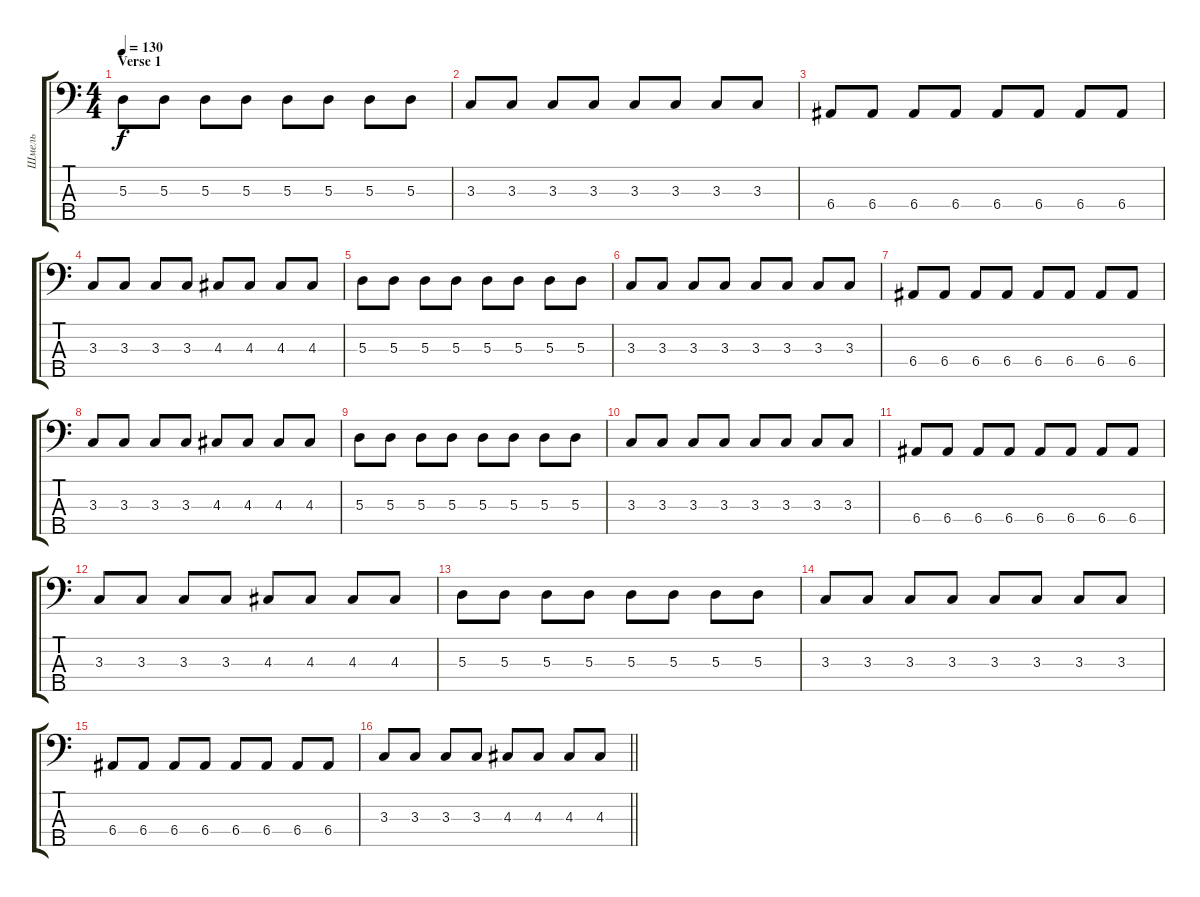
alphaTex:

\track ("Шмель" "Шмель") {instrument electricbasspick}
\staff {score tabs}
\tuning (G2 D2 A1 E1 B0) {hide}
\ts (4 4)
\section ("" "Verse 1")
\tempo 130
\clef f4
\ks c
5.3.8{dy f} 5.3.8 5.3.8 5.3.8 5.3.8 5.3.8 5.3.8 5.3.8 |
3.3.8 3.3.8 3.3.8 3.3.8 3.3.8 3.3.8 3.3.8 3.3.8 |
6.4.8 6.4.8 6.4.8 6.4.8 6.4.8 6.4.8 6.4.8 6.4.8 |
3.3.8 3.3.8 3.3.8 3.3.8 4.3.8 4.3.8 4.3.8 4.3.8 |
5.3.8 5.3.8 5.3.8 5.3.8 5.3.8 5.3.8 5.3.8 5.3.8 |
3.3.8 3.3.8 3.3.8 3.3.8 3.3.8 3.3.8 3.3.8 3.3.8 |
6.4.8 6.4.8 6.4.8 6.4.8 6.4.8 6.4.8 6.4.8 6.4.8 |
3.3.8 3.3.8 3.3.8 3.3.8 4.3.8 4.3.8 4.3.8 4.3.8 |
5.3.8 5.3.8 5.3.8 5.3.8 5.3.8 5.3.8 5.3.8 5.3.8 |
3.3.8 3.3.8 3.3.8 3.3.8 3.3.8 3.3.8 3.3.8 3.3.8 |
6.4.8 6.4.8 6.4.8 6.4.8 6.4.8 6.4.8 6.4.8 6.4.8 |
3.3.8 3.3.8 3.3.8 3.3.8 4.3.8 4.3.8 4.3.8 4.3.8 |
5.3.8 5.3.8 5.3.8 5.3.8 5.3.8 5.3.8 5.3.8 5.3.8 |
3.3.8 3.3.8 3.3.8 3.3.8 3.3.8 3.3.8 3.3.8 3.3.8 |
6.4.8 6.4.8 6.4.8 6.4.8 6.4.8 6.4.8 6.4.8 6.4.8 |
\barLineRight lightlight
3.3.8 3.3.8 3.3.8 3.3.8 4.3.8 4.3.8 4.3.8 4.3.8
